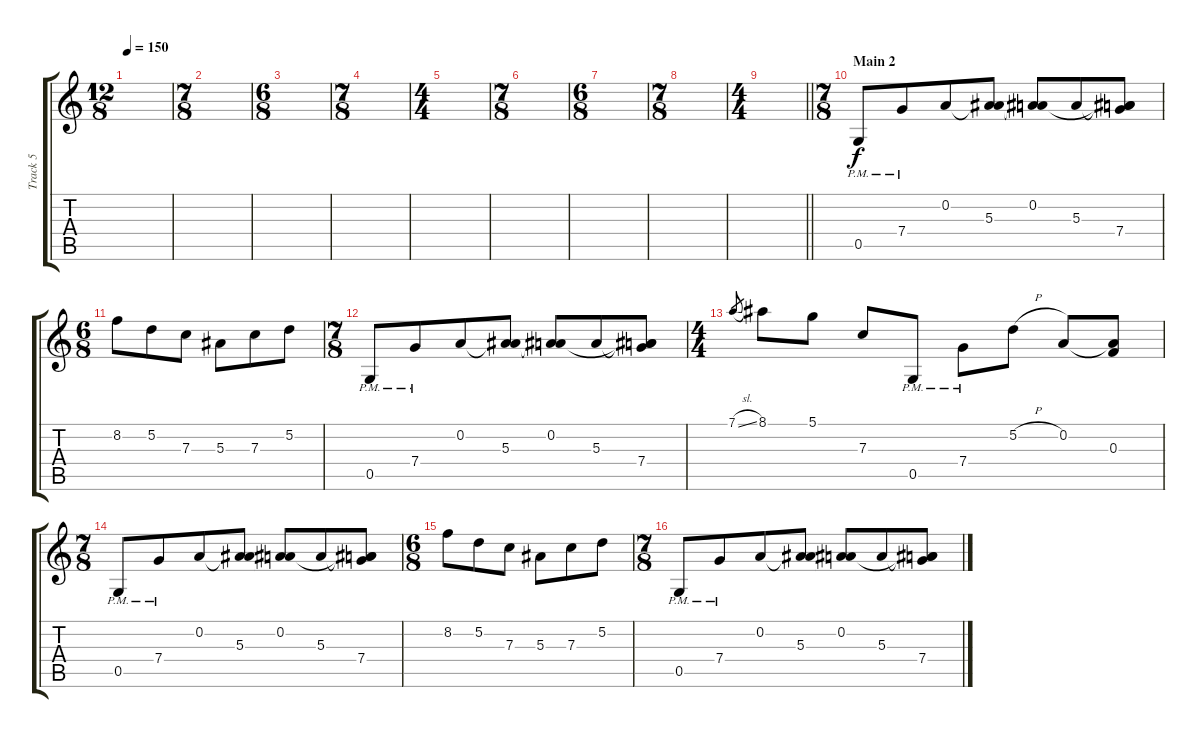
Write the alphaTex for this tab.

\track ("Track 5" "Track 5") {instrument overdrivenguitar}
\staff {score tabs}
\tuning (D4 A3 F3 C3 G2 D2) {hide}
\ts (12 8)
\tempo 150
\clef g2
\ks c
|
\ts (7 8)
|
\ts (6 8)
|
\ts (7 8)
|
\ts (4 4)
|
\ts (7 8)
|
\ts (6 8)
|
\ts (7 8)
|
\ts (4 4)
\barLineRight lightlight
|
\ts (7 8)
\section ("" "Main 2")
0.5{pm}.8 7.4{pm}.8 0.2.8 (0.2{t} 5.3).8 (0.2 5.3{t}).8 5.3.8 (0.2{t} 5.3{t} 7.4).8 |
\ts (6 8)
8.2.8 5.2.8 7.3.8 5.3.8 7.3.8 5.2.8 |
\ts (7 8)
0.5{pm}.8 7.4{pm}.8 0.2.8 (0.2{t} 5.3).8 (0.2 5.3{t}).8 5.3.8 (0.2{t} 5.3{t} 7.4).8 |
\ts (4 4)
7.1{sl}.8{gr} 8.1.8 5.1.8 7.3.8 0.5{pm}.8 7.4{pm}.8 5.2{h}.8 0.2.8 (0.2{t} 0.3).8 |
\ts (7 8)
0.5{pm}.8 7.4{pm}.8 0.2.8 (0.2{t} 5.3).8 (0.2 5.3{t}).8 5.3.8 (0.2{t} 5.3{t} 7.4).8 |
\ts (6 8)
8.2.8 5.2.8 7.3.8 5.3.8 7.3.8 5.2.8 |
\ts (7 8)
0.5{pm}.8 7.4{pm}.8 0.2.8 (0.2{t} 5.3).8 (0.2 5.3{t}).8 5.3.8 (0.2{t} 5.3{t} 7.4).8
